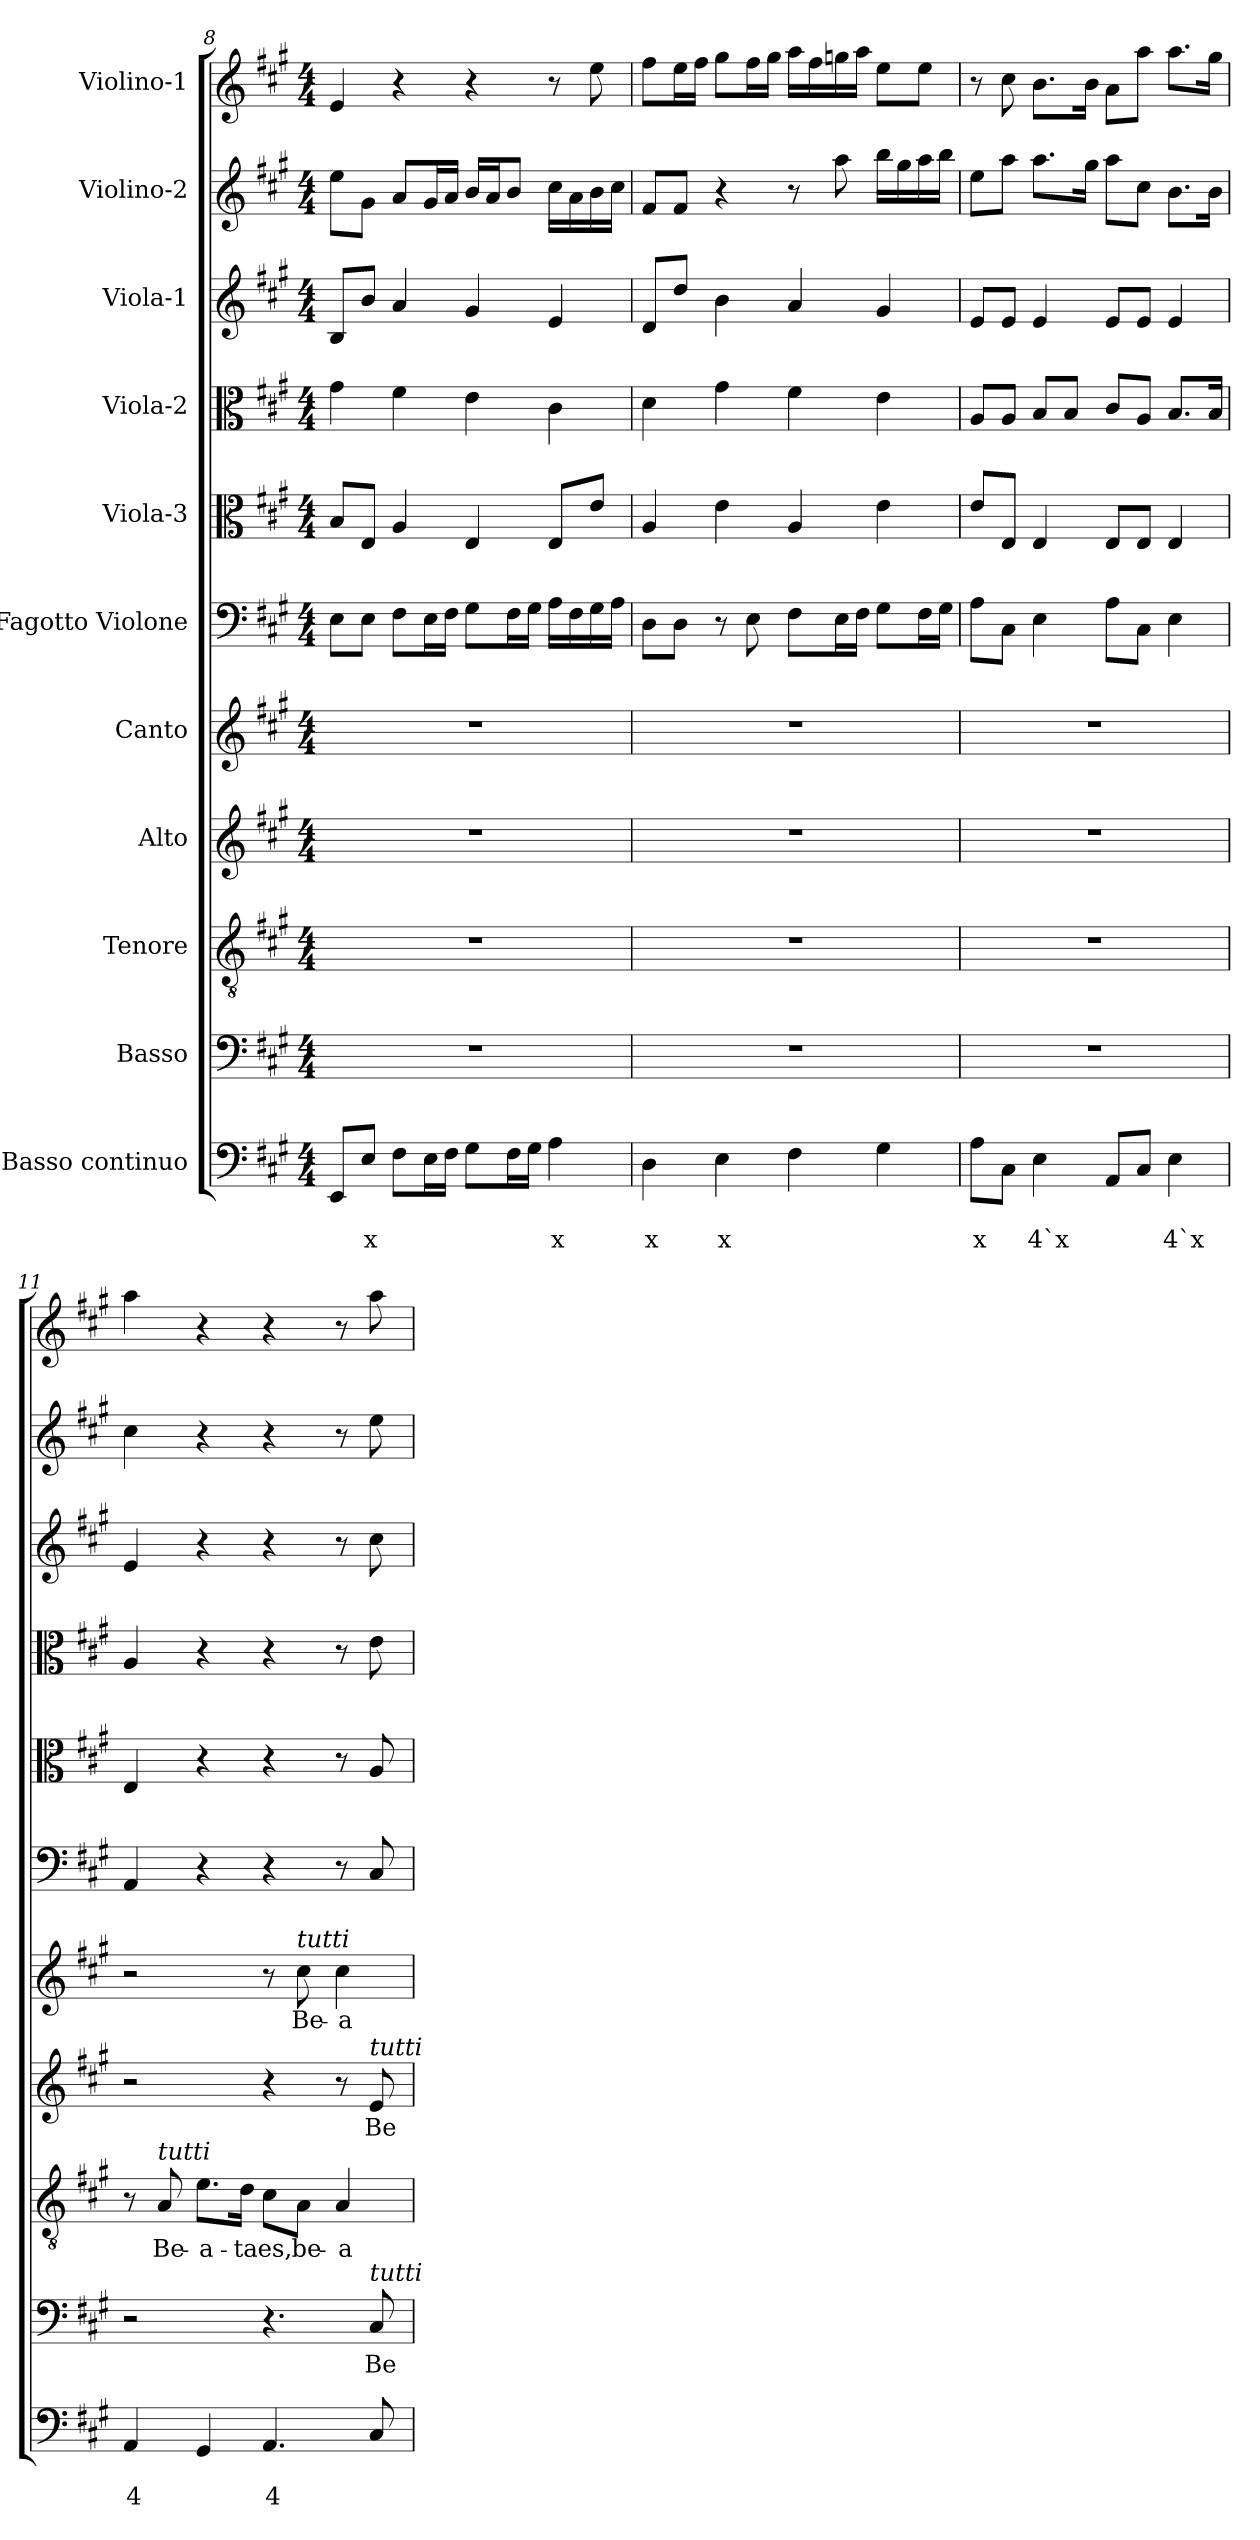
**kern	**text	**text	**kern	**text	**kern	**text	**kern	**text	**kern	**text	**kern	**kern	**kern	**kern	**kern	**kern	**text
*part11	*part11	*part11	*part10	*part10	*part9	*part9	*part8	*part8	*part7	*part7	*part6	*part5	*part4	*part3	*part2	*part1	*part1
*staff11	*staff11	*staff11	*staff10	*staff10	*staff9	*staff9	*staff8	*staff8	*staff7	*staff7	*staff6	*staff5	*staff4	*staff3	*staff2	*staff1	*staff1
*I"Basso continuo	*	*	*I"Basso	*	*I"Tenore	*	*I"Alto	*	*I"Canto	*	*I"Fagotto Violone	*I"Viola-3	*I"Viola-2	*I"Viola-1	*I"Violino-2	*I"Violino-1	*
*clefF4	*	*	*clefF4	*	*clefGv2	*	*clefG2	*	*clefG2	*	*clefF4	*clefC3	*clefC3	*clefG2	*clefG2	*clefG2	*
*k[f#c#g#]	*	*	*k[f#c#g#]	*	*k[f#c#g#]	*	*k[f#c#g#]	*	*k[f#c#g#]	*	*k[f#c#g#]	*k[f#c#g#]	*k[f#c#g#]	*k[f#c#g#]	*k[f#c#g#]	*k[f#c#g#]	*
*A:	*	*	*A:	*	*A:	*	*A:	*	*A:	*	*A:	*A:	*A:	*A:	*A:	*A:	*
*M4/4	*	*	*M4/4	*	*M4/4	*	*M4/4	*	*M4/4	*	*M4/4	*M4/4	*M4/4	*M4/4	*M4/4	*M4/4	*
=8	=8	=8	=8	=8	=8	=8	=8	=8	=8	=8	=8	=8	=8	=8	=8	=8	=8
8EE/L	.	.	1r	.	1r	.	1r	.	1r	.	8E\L	8B/L	4g#\	8B/L	8ee\L	4e/	.
!	!	!LO:LY:b	!	!	!	!	!	!	!	!	!	!	!	!	!	!	!
8E/J	.	x	.	.	.	.	.	.	.	.	8E\J	8E/J	.	8b/J	8g#\J	.	.
8F#\L	.	.	.	.	.	.	.	.	.	.	8F#\L	4A/	4f#\	4a/	8a/L	4r	.
16E\L	.	.	.	.	.	.	.	.	.	.	16E\L	.	.	.	16g#/L	.	.
16F#\JJ	.	.	.	.	.	.	.	.	.	.	16F#\JJ	.	.	.	16a/JJ	.	.
8G#\L	.	.	.	.	.	.	.	.	.	.	8G#\L	4E/	4e\	4g#/	16b/LL	4r	.
.	.	.	.	.	.	.	.	.	.	.	.	.	.	.	16a/J	.	.
16F#\L	.	.	.	.	.	.	.	.	.	.	16F#\L	.	.	.	8b/J	.	.
16G#\JJ	.	.	.	.	.	.	.	.	.	.	16G#\JJ	.	.	.	.	.	.
!	!	!LO:LY:b	!	!	!	!	!	!	!	!	!	!	!	!	!	!	!
4A\	.	x	.	.	.	.	.	.	.	.	16A\LL	8E/L	4c#\	4e/	16cc#\LL	8r	.
.	.	.	.	.	.	.	.	.	.	.	16F#\	.	.	.	16a\	.	.
.	.	.	.	.	.	.	.	.	.	.	16G#\	8e/J	.	.	16b\	8ee\	.
.	.	.	.	.	.	.	.	.	.	.	16A\JJ	.	.	.	16cc#\JJ	.	.
=9	=9	=9	=9	=9	=9	=9	=9	=9	=9	=9	=9	=9	=9	=9	=9	=9	=9
!	!	!LO:LY:b	!	!	!	!	!	!	!	!	!	!	!	!	!	!	!
4D\	.	x	1r	.	1r	.	1r	.	1r	.	8D\L	4A/	4d\	8d/L	8f#/L	8ff#\L	.
.	.	.	.	.	.	.	.	.	.	.	8D\J	.	.	8dd/J	8f#/J	16ee\L	.
.	.	.	.	.	.	.	.	.	.	.	.	.	.	.	.	16ff#\JJ	.
!	!	!LO:LY:b	!	!	!	!	!	!	!	!	!	!	!	!	!	!	!
4E\	.	x	.	.	.	.	.	.	.	.	8r	4e\	4g#\	4b\	4r	8gg#\L	.
.	.	.	.	.	.	.	.	.	.	.	8E\	.	.	.	.	16ff#\L	.
.	.	.	.	.	.	.	.	.	.	.	.	.	.	.	.	16gg#\JJ	.
4F#\	.	.	.	.	.	.	.	.	.	.	8F#\L	4A/	4f#\	4a/	8r	16aa\LL	.
.	.	.	.	.	.	.	.	.	.	.	.	.	.	.	.	16ff#\	.
.	.	.	.	.	.	.	.	.	.	.	16E\L	.	.	.	8aa\	16ggn\	.
.	.	.	.	.	.	.	.	.	.	.	16F#\JJ	.	.	.	.	16aa\JJ	.
4G#\	.	.	.	.	.	.	.	.	.	.	8G#\L	4e\	4e\	4g#/	16bb\LL	8ee\L	.
.	.	.	.	.	.	.	.	.	.	.	.	.	.	.	16gg#\	.	.
.	.	.	.	.	.	.	.	.	.	.	16F#\L	.	.	.	16aa\	8ee\J	.
.	.	.	.	.	.	.	.	.	.	.	16G#\JJ	.	.	.	16bb\JJ	.	.
!!LO:PB:g=z
=10	=10	=10	=10	=10	=10	=10	=10	=10	=10	=10	=10	=10	=10	=10	=10	=10	=10
!	!	!LO:LY:b	!	!	!	!	!	!	!	!	!	!	!	!	!	!	!
8A\L	.	x	1r	.	1r	.	1r	.	1r	.	8A\L	8e/L	8A/L	8e/L	8ee\L	8r	.
8C#\J	.	.	.	.	.	.	.	.	.	.	8C#\J	8E/J	8A/J	8e/J	8aa\J	8cc#\	.
!	!	!LO:LY:b	!	!	!	!	!	!	!	!	!	!	!	!	!	!	!
4E\	.	4`x	.	.	.	.	.	.	.	.	4E\	4E/	8B/L	4e/	8.aa\L	8.b\L	.
.	.	.	.	.	.	.	.	.	.	.	.	.	8B/J	.	.	.	.
.	.	.	.	.	.	.	.	.	.	.	.	.	.	.	16gg#\Jk	16b\Jk	.
8AA/L	.	.	.	.	.	.	.	.	.	.	8A\L	8E/L	8c#/L	8e/L	8aa\L	8a\L	.
8C#/J	.	.	.	.	.	.	.	.	.	.	8C#\J	8E/J	8A/J	8e/J	8cc#\J	8aa\J	.
!	!	!LO:LY:b	!	!	!	!	!	!	!	!	!	!	!	!	!	!	!
4E\	.	4`x	.	.	.	.	.	.	.	.	4E\	4E/	8.B/L	4e/	8.b\L	8.aa\L	.
.	.	.	.	.	.	.	.	.	.	.	.	.	16B/Jk	.	16b\Jk	16gg#\Jk	.
=11	=11	=11	=11	=11	=11	=11	=11	=11	=11	=11	=11	=11	=11	=11	=11	=11	=11
!	!	!LO:LY:b	!	!	!	!	!	!	!	!	!	!	!	!	!	!	!
4AA/	.	4	2r	.	8r	.	2r	.	2r	.	4AA/	4E/	4A/	4e/	4cc#\	4aa\	.
!	!	!	!	!	!LO:TX:a:i:t=tutti	!	!	!	!	!	!	!	!	!	!	!	!
!	!	!	!	!	!	!LO:LY:b	!	!	!	!	!	!	!	!	!	!	!
.	.	.	.	.	8A/	Be-	.	.	.	.	.	.	.	.	.	.	.
!	!	!	!	!	!	!LO:LY:b	!	!	!	!	!	!	!	!	!	!	!
4GG#/	.	.	.	.	8.e\L	-a-	.	.	.	.	4r	4r	4r	4r	4r	4r	.
!	!	!	!	!	!	!LO:LY:b	!	!	!	!	!	!	!	!	!	!	!
.	.	.	.	.	16d\Jk	-ta	.	.	.	.	.	.	.	.	.	.	.
!	!	!LO:LY:b	!	!	!	!LO:LY:b	!	!	!	!	!	!	!	!	!	!	!
4.AA/	.	4	4.r	.	8c#\L	es,	4r	.	8r	.	4r	4r	4r	4r	4r	4r	.
!	!	!	!	!	!	!	!	!	!LO:TX:a:i:t=tutti	!	!	!	!	!	!	!	!
!	!	!	!	!	!	!LO:LY:b	!	!	!	!LO:LY:b	!	!	!	!	!	!	!
.	.	.	.	.	8A\J	be-	.	.	8cc#\	Be-	.	.	.	.	.	.	.
!	!	!	!	!	!	!LO:LY:b	!	!	!	!LO:LY:b	!	!	!	!	!	!	!LO:LY:b
.	.	.	.	.	4A/	-a-	8r	.	4cc#\	-a-	8r	8r	8r	8r	8r	8r	be-
!	!	!	!	!	!	!	!LO:TX:a:i:t=tutti	!	!	!	!	!	!	!	!	!	!
!	!	!	!LO:TX:a:i:t=tutti	!	!	!	!	!	!	!	!	!	!	!	!	!	!
!	!	!	!	!LO:LY:b	!	!	!	!LO:LY:b	!	!	!	!	!	!	!	!	!
8C#/	.	.	8C#/	Be-	.	.	8e/	Be-	.	.	8C#/	8A/	8e\	8cc#\	8ee\	8aa\	.
=	=	=	=	=	=	=	=	=	=	=	=	=	=	=	=	=	=
*-	*-	*-	*-	*-	*-	*-	*-	*-	*-	*-	*-	*-	*-	*-	*-	*-	*-
